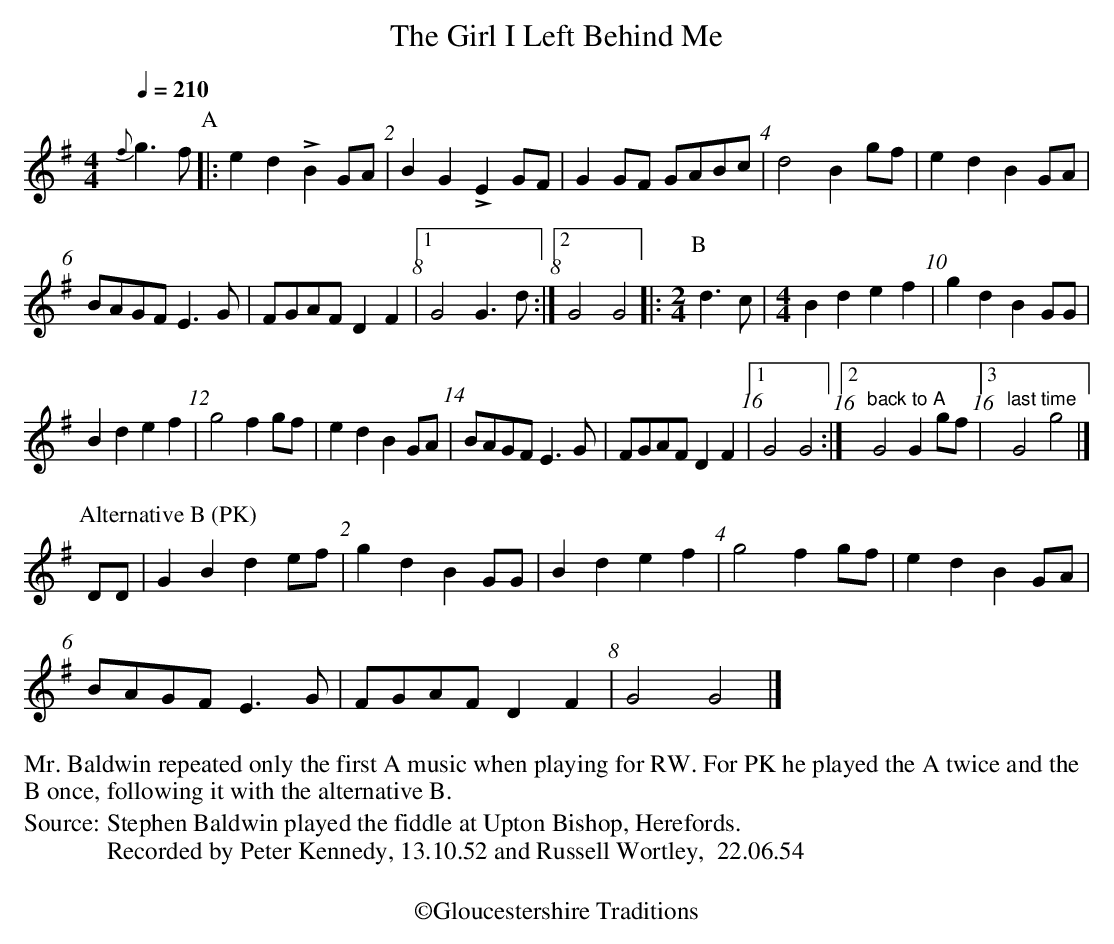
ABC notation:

X:1
T:Girl I Left Behind Me, The
Q:1/4=210
M:4/4
L:1/8
K:G
{f}g3 f [P:A]|: e2 d2 LB2 GA | B2 G2 LE2 GF | G2 GF GABc | d4 B2 gf | e2 d2 B2 GA |
BAGF E3 G | FGAF D2 F2 |1 G4 G3 d :|2 G4 G4 |:\
[M:2/4][P:B] d3 c |[M:4/4] B2 d2 e2 f2 | g2 d2 B2 GG |
B2 d2 e2 f2 | g4 f2 gf | e2 d2 B2 GA | BAGF E3 G | FGAF D2 F2 |1 G4 G4:|2"^back to A" G4 G2 gf|3"^last time" G4g4|]
[P:Alternative B (PK)]DD | G2 B2 d2 ef |g2 d2 B2 GG | B2 d2 e2 f2 | g4 f2 gf | e2 d2 B2 GA |
 BAGF E3 G | FGAF D2 F2 | G4G4|]
